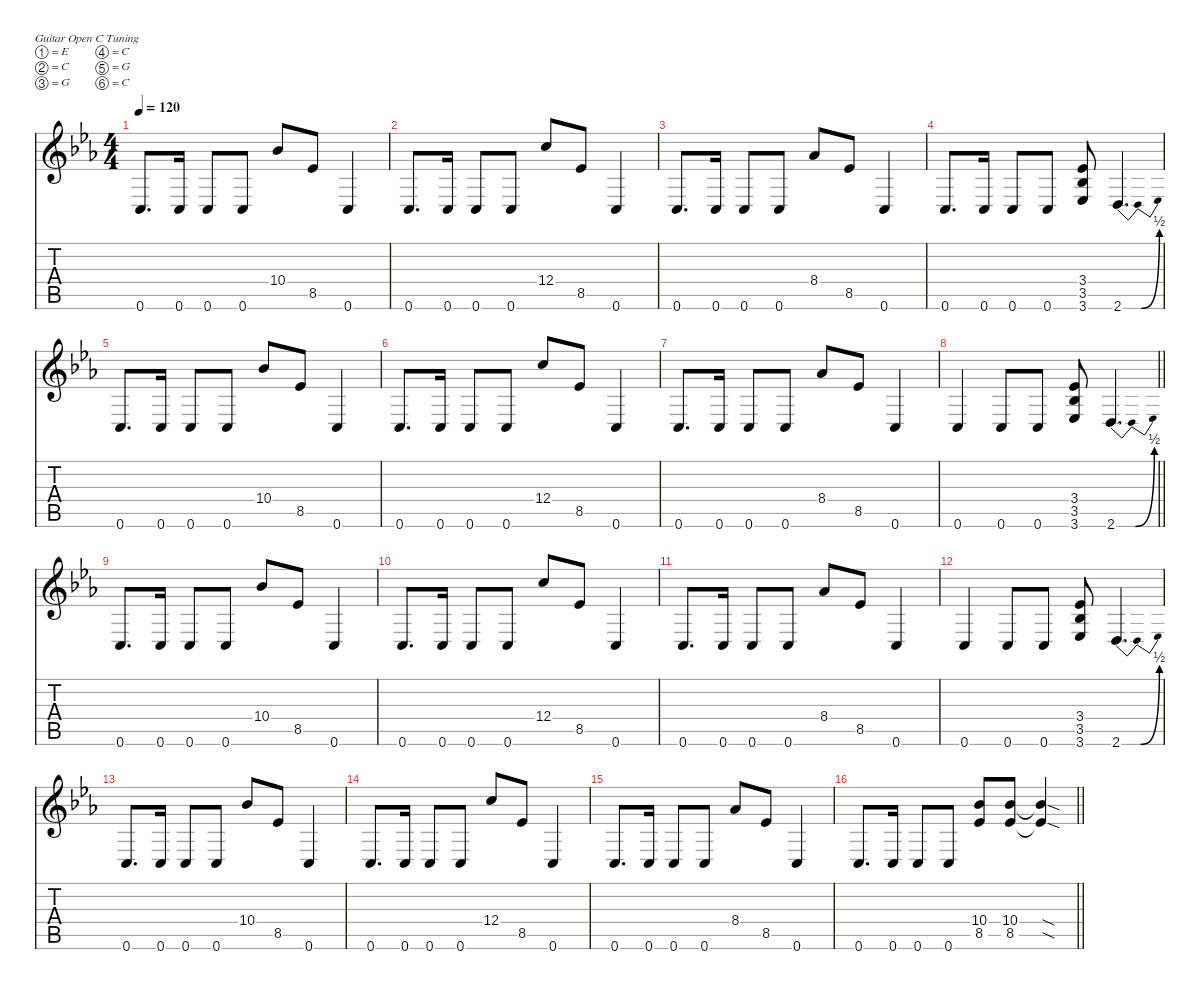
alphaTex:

\defaultSystemsLayout 4
\hideDynamics
\bracketExtendMode nobrackets
\singleTrackTrackNamePolicy hidden
\multiTrackTrackNamePolicy hidden
\firstSystemTrackNameMode fullname
\otherSystemsTrackNameOrientation horizontal
\track ("Guitar 1" "dist.guit.") {mute instrument distortionguitar}
\staff {score tabs}
\tuning (E4 C4 G3 C3 G2 C2)
\ts (4 4)
\beaming (8 2 2 2 2)
\tempo 120
\clef g2
\ks cminor
0.6{acc forcenatural}.8{d dy f instrument distortionguitar beam Up} 0.6{acc forcenatural}.16{beam Up} 0.6{acc forcenatural}.8{beam Up} 0.6{acc forcenatural}.8{beam Up} 10.4{acc b}.8{beam Up} 8.5{acc b}.8{beam Up} 0.6{acc forcenatural}.4{beam Up} |
0.6{acc forcenatural}.8{d beam Up} 0.6{acc forcenatural}.16{beam Up} 0.6{acc forcenatural}.8{beam Up} 0.6{acc forcenatural}.8{beam Up} 12.4{acc forcenatural}.8{beam Up} 8.5{acc b}.8{beam Up} 0.6{acc forcenatural}.4{beam Up} |
0.6{acc forcenatural}.8{d beam Up} 0.6{acc forcenatural}.16{beam Up} 0.6{acc forcenatural}.8{beam Up} 0.6{acc forcenatural}.8{beam Up} 8.4{acc b}.8{beam Up} 8.5{acc b}.8{beam Up} 0.6{acc forcenatural}.4{beam Up} |
0.6{acc forcenatural}.8{d beam Up} 0.6{acc forcenatural}.16{beam Up} 0.6{acc forcenatural}.8{beam Up} 0.6{acc forcenatural}.8{beam Up} (3.4{acc b} 3.5{acc b} 3.6{acc b}).8{beam Up} 2.6{be (bendrelease 0 0 30 2 30 2 15 0) acc forcenatural}.4{d beam Up} |
0.6{acc forcenatural}.8{d beam Up} 0.6{acc forcenatural}.16{beam Up} 0.6{acc forcenatural}.8{beam Up} 0.6{acc forcenatural}.8{beam Up} 10.4{acc b}.8{beam Up} 8.5{acc b}.8{beam Up} 0.6{acc forcenatural}.4{beam Up} |
0.6{acc forcenatural}.8{d beam Up} 0.6{acc forcenatural}.16{beam Up} 0.6{acc forcenatural}.8{beam Up} 0.6{acc forcenatural}.8{beam Up} 12.4{acc forcenatural}.8{beam Up} 8.5{acc b}.8{beam Up} 0.6{acc forcenatural}.4{beam Up} |
0.6{acc forcenatural}.8{d beam Up} 0.6{acc forcenatural}.16{beam Up} 0.6{acc forcenatural}.8{beam Up} 0.6{acc forcenatural}.8{beam Up} 8.4{acc b}.8{beam Up} 8.5{acc b}.8{beam Up} 0.6{acc forcenatural}.4{beam Up} |
\barLineRight lightlight
0.6{acc forcenatural}.4{beam Up} 0.6{acc forcenatural}.8{beam Up} 0.6{acc forcenatural}.8{beam Up} (3.4{acc b} 3.5{acc b} 3.6{acc b}).8{beam Up} 2.6{be (bendrelease 0 0 30 2 30 2 15 0) acc forcenatural}.4{d beam Up} |
0.6{acc forcenatural}.8{d beam Up} 0.6{acc forcenatural}.16{beam Up} 0.6{acc forcenatural}.8{beam Up} 0.6{acc forcenatural}.8{beam Up} 10.4{acc b}.8{beam Up} 8.5{acc b}.8{beam Up} 0.6{acc forcenatural}.4{beam Up} |
0.6{acc forcenatural}.8{d beam Up} 0.6{acc forcenatural}.16{beam Up} 0.6{acc forcenatural}.8{beam Up} 0.6{acc forcenatural}.8{beam Up} 12.4{acc forcenatural}.8{beam Up} 8.5{acc b}.8{beam Up} 0.6{acc forcenatural}.4{beam Up} |
0.6{acc forcenatural}.8{d beam Up} 0.6{acc forcenatural}.16{beam Up} 0.6{acc forcenatural}.8{beam Up} 0.6{acc forcenatural}.8{beam Up} 8.4{acc b}.8{beam Up} 8.5{acc b}.8{beam Up} 0.6{acc forcenatural}.4{beam Up} |
0.6{acc forcenatural}.4{beam Up} 0.6{acc forcenatural}.8{beam Up} 0.6{acc forcenatural}.8{beam Up} (3.4{acc b} 3.5{acc b} 3.6{acc b}).8{beam Up} 2.6{be (bendrelease 0 0 30 2 30 2 15 0) acc forcenatural}.4{d beam Up} |
0.6{acc forcenatural}.8{d beam Up} 0.6{acc forcenatural}.16{beam Up} 0.6{acc forcenatural}.8{beam Up} 0.6{acc forcenatural}.8{beam Up} 10.4{acc b}.8{beam Up} 8.5{acc b}.8{beam Up} 0.6{acc forcenatural}.4{beam Up} |
0.6{acc forcenatural}.8{d beam Up} 0.6{acc forcenatural}.16{beam Up} 0.6{acc forcenatural}.8{beam Up} 0.6{acc forcenatural}.8{beam Up} 12.4{acc forcenatural}.8{beam Up} 8.5{acc b}.8{beam Up} 0.6{acc forcenatural}.4{beam Up} |
0.6{acc forcenatural}.8{d beam Up} 0.6{acc forcenatural}.16{beam Up} 0.6{acc forcenatural}.8{beam Up} 0.6{acc forcenatural}.8{beam Up} 8.4{acc b}.8{beam Up} 8.5{acc b}.8{beam Up} 0.6{acc forcenatural}.4{beam Up} |
\barLineRight lightlight
0.6{acc forcenatural}.8{d beam Up} 0.6{acc forcenatural}.16{beam Up} 0.6{acc forcenatural}.8{beam Up} 0.6{acc forcenatural}.8{beam Up} (10.4{acc b} 8.5{acc b}).8{beam Up} (10.4{acc b} 8.5{acc b}).8{beam Up} (10.4{sod t acc b} 8.5{sod t acc b}).4{beam Up}
